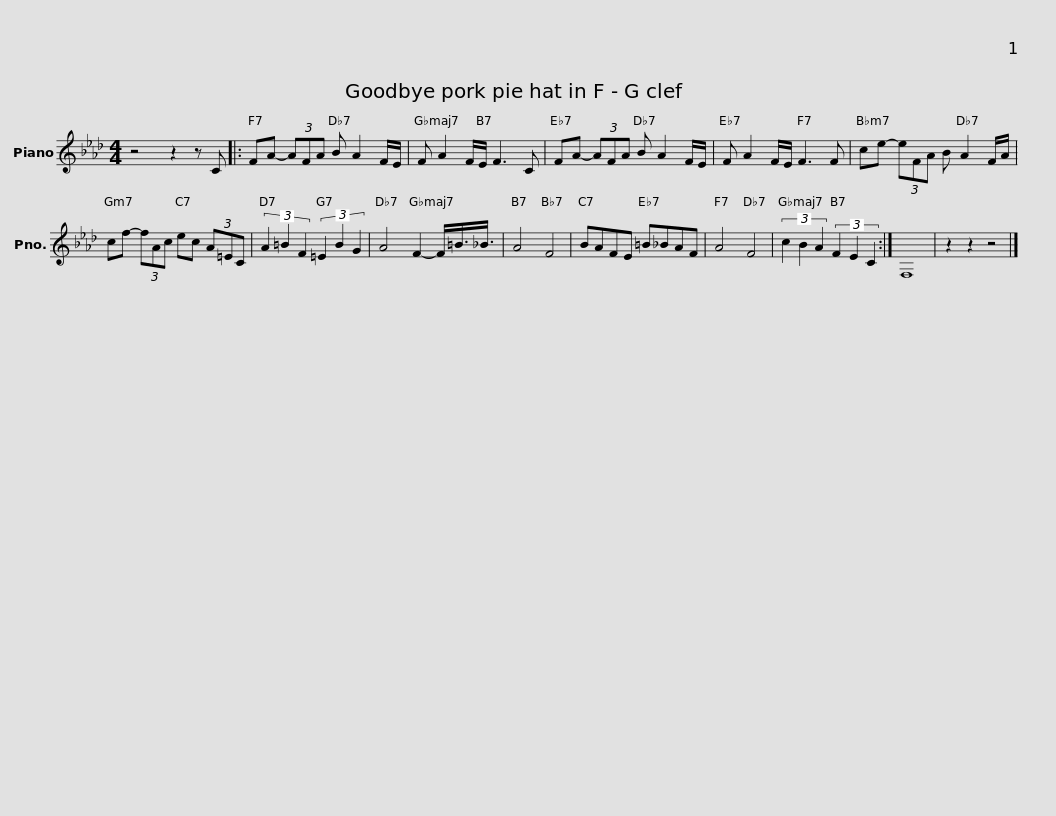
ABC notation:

X:1
L:1/8
M:4/4
I:linebreak $
K:Ab
V:1 treble
V:1
 z4 z2 z C |: FA- (3AFA B A2 F/E/ |$ F A2 F/E/ F3 C | FA- (3AFA B A2 F/E/ |$ F A2 F/E/ F3 F | %5
 ce- (3eFA B A2 F/A/ |$ cf- (3fAc ec (3A=EC | (3A2 =B2 F2 (3=E2 B2 G2 |$ A4 F2- F/=B3/4_B3/4 | A4 F4 |$ %10
 BAFE =B_BAF |$ A4 F4 | (3c2 B2 A2 (3F2 E2 C2 :|$ F,8 | z2 z2 z4 |] %15
